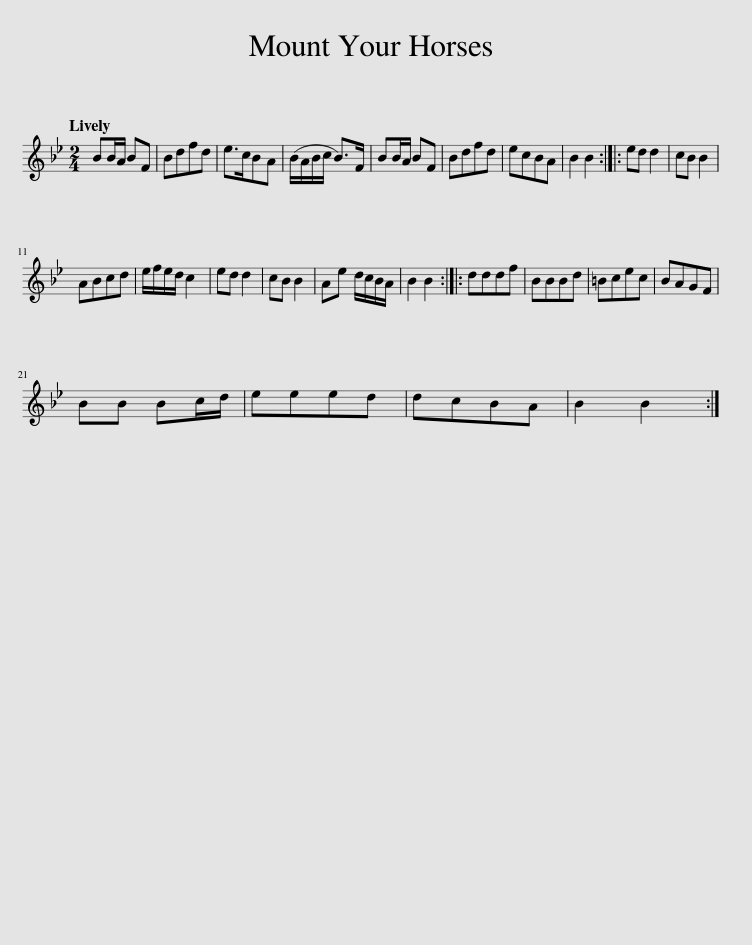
X:1
L:1/8
Q:1/4=120
M:2/4
I:linebreak $
K:Bb
V:1 treble
V:1
 BB/A/ BF | Bdfd | e>cBA | (B/A/B/c/ B>)F | BB/A/ BF | %5
 Bdfd | ecBA | B2 B2 :: ed d2 | cB B2 |$ %10
 ABcd | e/f/e/d/ c2 | ed d2 | cB B2 | Ae d/c/B/A/ | %15
 B2 B2 :: dddf | BBBd | =Bcec | BAGF |$ %20
 BB Bc/d/ | eeed | dcBA | B2 B2 :| %24
